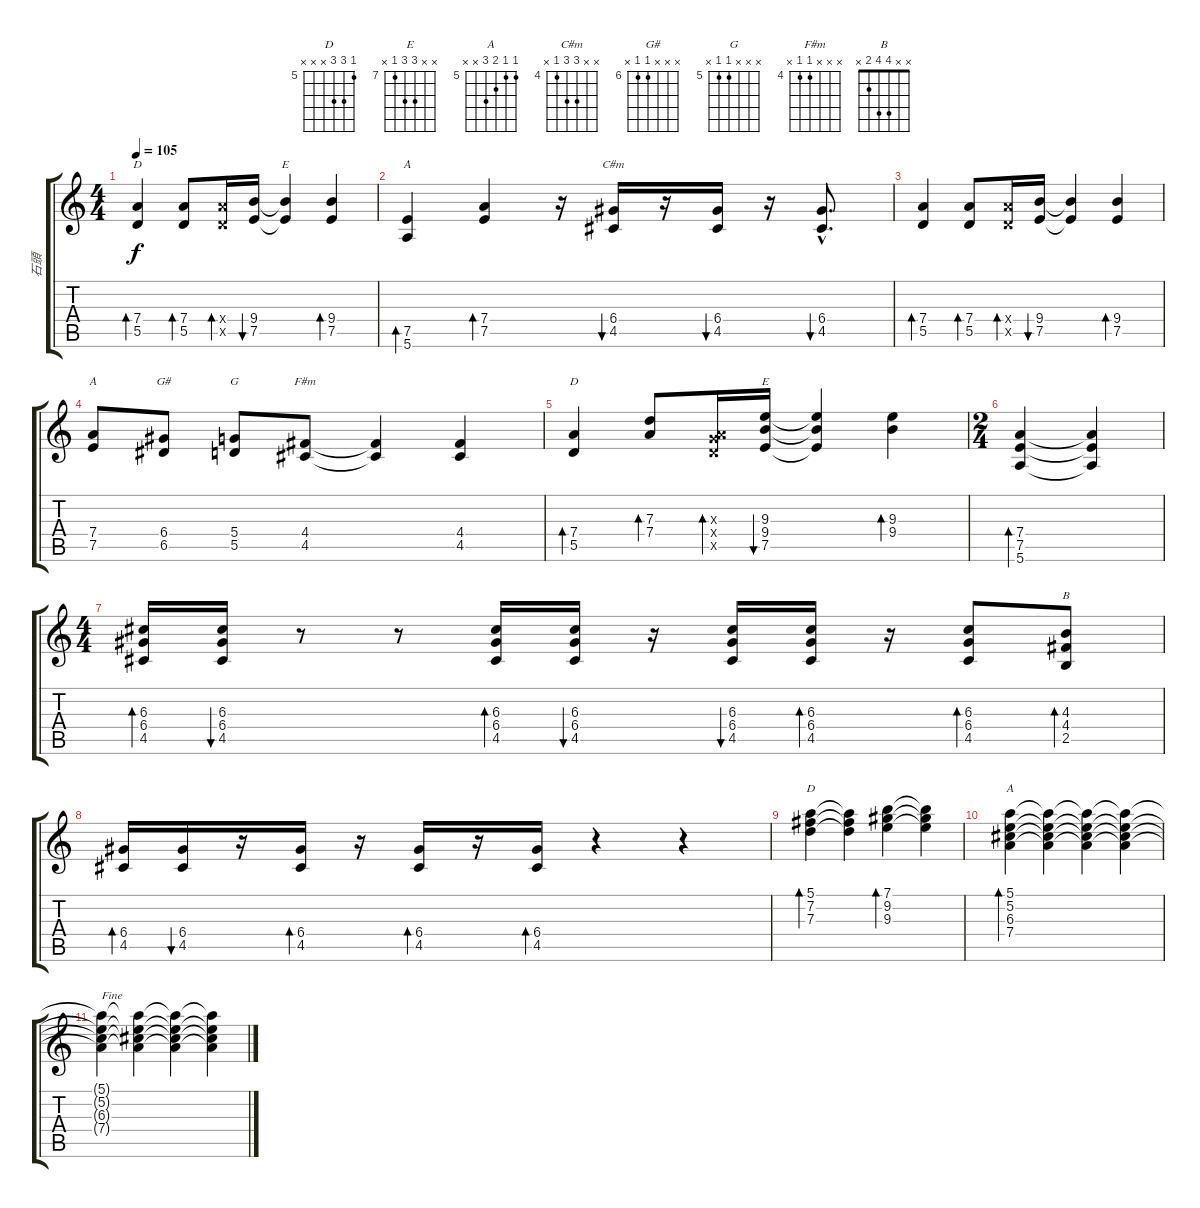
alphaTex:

\track ("石頭" "石頭") {instrument distortionguitar}
\staff {score tabs}
\tuning (E4 B3 G3 D3 A2 E2) {hide}
\chord ("D" x x x 7 5 x) {firstfret 5}
\chord ("E" x x x 9 7 x) {firstfret 7}
\chord ("A" x x x 7 7 5) {firstfret 5}
\chord ("C#m" x x 6 6 4 x) {firstfret 4}
\chord ("A" x x x 7 7 x) {firstfret 7}
\chord ("G#" x x x 6 6 x) {firstfret 6}
\chord ("G" x x x 5 5 x) {firstfret 5}
\chord ("F#m" x x x 4 4 x) {firstfret 4}
\chord ("D" x x 7 7 5 x) {firstfret 5}
\chord ("E" x x 9 9 7 x) {firstfret 7}
\chord ("B" x x 4 4 2 x)
\chord ("D" 5 7 7 x x x) {firstfret 5}
\chord ("A" 5 5 6 7 x x) {firstfret 5}
\ts (4 4)
\tempo 105
\clef g2
\ks c
(7.4 5.5).4{bd 60 ch "D" dy f} (7.4 5.5).8{bd 60} (7.4{x} 5.5{x}).16{bd 60} (9.4 7.5).16{bu 60} (9.4{t} 7.5{t}).4{ch "E"} (9.4 7.5).4{bd 60} |
(7.5 5.6).4{bd 60 ch "A"} (7.4 7.5).4{bd 60} r.16 (6.4 4.5).16{bu 60 ch "C#m"} r.16 (6.4 4.5).16{bu 60} r.16 (6.4{hac} 4.5{hac}).8{d bu 60} |
(7.4 5.5).4{bd 60} (7.4 5.5).8{bd 60} (7.4{x} 5.5{x}).16{bd 60} (9.4 7.5).16{bu 60} (9.4{t} 7.5{t}).4 (9.4 7.5).4{bd 60} |
(7.4 7.5).8{ch "A"} (6.4 6.5).8{ch "G#"} (5.4 5.5).8{ch "G"} (4.4 4.5).8{ch "F#m"} (4.4{t} 4.5{t}).4 (4.4 4.5).4 |
(7.4 5.5).4{bd 60 ch "D"} (7.3 7.4).8{bd 60} (0.3{x} 7.4{x} 5.5{x}).16{bd 60} (9.3 9.4 7.5).16{bu 60 ch "E"} (9.3{t} 9.4{t} 7.5{t}).4 (9.3 9.4).4{bd 60} |
\ts (2 4)
(7.4 7.5 5.6).4{bd 60} (7.4{t} 7.5{t} 5.6{t}).4 |
\ts (4 4)
(6.3 6.4 4.5).16{bd 60} (6.3 6.4 4.5).16{bu 60} r.8 r.8 (6.3 6.4 4.5).16{bd 60} (6.3 6.4 4.5).16{bu 60} r.16 (6.3 6.4 4.5).16{bu 60} (6.3 6.4 4.5).16{bd 60} r.16 (6.3 6.4 4.5).8{bd 60} (4.3 4.4 2.5).8{bd 60 ch "B"} |
(6.4 4.5).16{bd 60} (6.4 4.5).16{bu 60} r.16 (6.4 4.5).16{bd 60} r.16 (6.4 4.5).16{bd 60} r.16 (6.4 4.5).16{bd 60} r.4{instrument electricguitarjazz} r.4 |
(5.1 7.2 7.3).4{bd 480 ch "D"} (5.1{t} 7.2{t} 7.3{t}).4 (7.1 9.2 9.3).4{bd 480} (7.1{t} 9.2{t} 9.3{t}).4 |
(5.1 5.2 6.3 7.4).4{bd 480 ch "A"} (5.1{t} 5.2{t} 6.3{t} 7.4{t}).4 (5.1{t} 5.2{t} 6.3{t} 7.4{t}).4 (5.1{t} 5.2{t} 6.3{t} 7.4{t}).4 |
(5.1{t} 5.2{t} 6.3{t} 7.4{t}).4{txt "Fine"} (5.1{t} 5.2{t} 6.3{t} 7.4{t}).4 (5.1{t} 5.2{t} 6.3{t} 7.4{t}).4 (5.1{t} 5.2{t} 6.3{t} 7.4{t}).4
